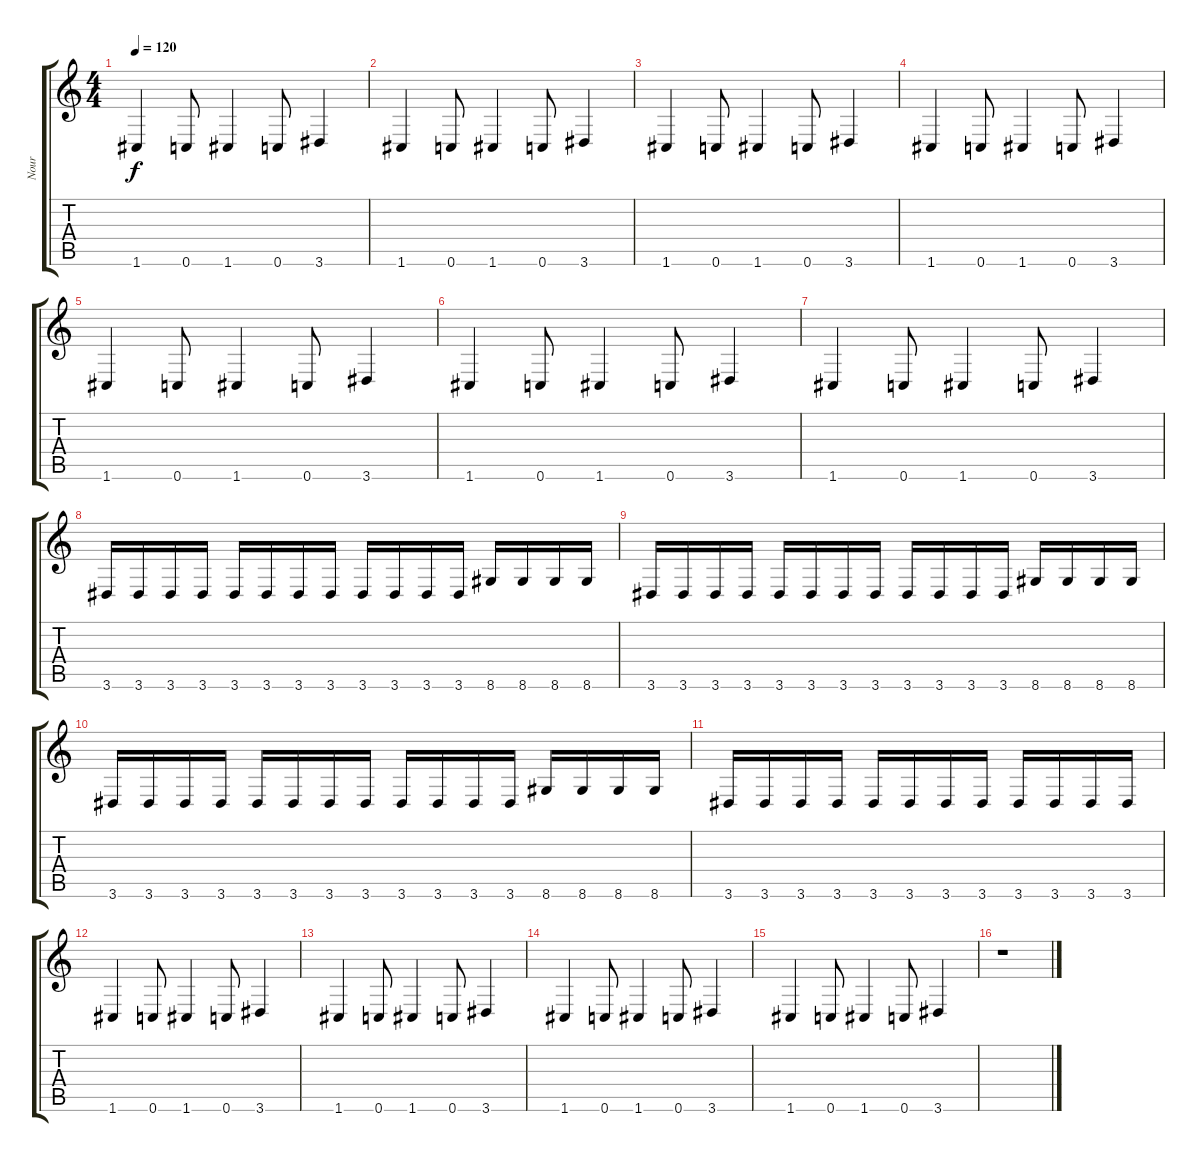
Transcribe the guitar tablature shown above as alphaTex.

\track ("Nour" "Nour") {instrument electricbassfinger}
\staff {score tabs}
\tuning (C4 G3 Eb3 Bb2 F2 C2) {hide}
\ts (4 4)
\tempo 120
\clef g2
\ks c
1.6.4{dy f} 0.6.8 1.6.4 0.6.8 3.6.4 |
1.6.4 0.6.8 1.6.4 0.6.8 3.6.4 |
1.6.4 0.6.8 1.6.4 0.6.8 3.6.4 |
1.6.4 0.6.8 1.6.4 0.6.8 3.6.4 |
1.6.4 0.6.8 1.6.4 0.6.8 3.6.4 |
1.6.4 0.6.8 1.6.4 0.6.8 3.6.4 |
1.6.4 0.6.8 1.6.4 0.6.8 3.6.4 |
3.6.16 3.6.16 3.6.16 3.6.16 3.6.16 3.6.16 3.6.16 3.6.16 3.6.16 3.6.16 3.6.16 3.6.16 8.6.16 8.6.16 8.6.16 8.6.16 |
3.6.16 3.6.16 3.6.16 3.6.16 3.6.16 3.6.16 3.6.16 3.6.16 3.6.16 3.6.16 3.6.16 3.6.16 8.6.16 8.6.16 8.6.16 8.6.16 |
3.6.16 3.6.16 3.6.16 3.6.16 3.6.16 3.6.16 3.6.16 3.6.16 3.6.16 3.6.16 3.6.16 3.6.16 8.6.16 8.6.16 8.6.16 8.6.16 |
3.6.16 3.6.16 3.6.16 3.6.16 3.6.16 3.6.16 3.6.16 3.6.16 3.6.16 3.6.16 3.6.16 3.6.16 |
1.6.4 0.6.8 1.6.4 0.6.8 3.6.4 |
1.6.4 0.6.8 1.6.4 0.6.8 3.6.4 |
1.6.4 0.6.8 1.6.4 0.6.8 3.6.4 |
1.6.4 0.6.8 1.6.4 0.6.8 3.6.4 |
r.1
